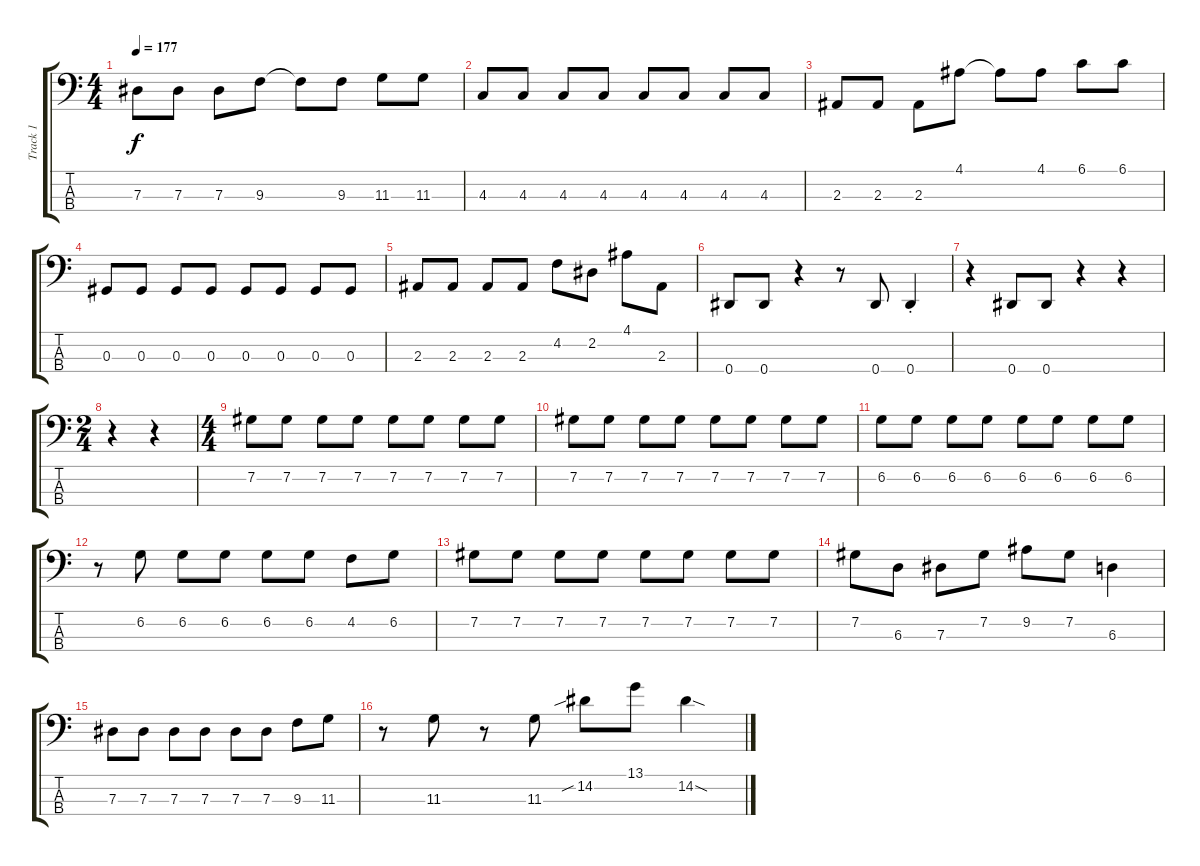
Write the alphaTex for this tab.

\track ("Track 1" "Track 1") {instrument electricbassfinger}
\staff {score tabs}
\tuning (Gb2 Db2 Ab1 Eb1) {hide}
\ts (4 4)
\tempo 177
\clef f4
\ks c
7.3.8{dy f} 7.3.8 7.3.8 9.3.8 9.3{t}.8 9.3.8 11.3.8 11.3.8 |
4.3.8 4.3.8 4.3.8 4.3.8 4.3.8 4.3.8 4.3.8 4.3.8 |
2.3.8 2.3.8 2.3.8 4.1.8 4.1{t}.8 4.1.8 6.1.8 6.1.8 |
0.3.8 0.3.8 0.3.8 0.3.8 0.3.8 0.3.8 0.3.8 0.3.8 |
2.3.8 2.3.8 2.3.8 2.3.8 4.2.8 2.2.8 4.1.8 2.3.8 |
0.4.8 0.4.8 r.4 r.8 0.4.8 0.4{st}.4 |
r.4 0.4.8 0.4.8 r.4 r.4 |
\ts (2 4)
r.4 r.4 |
\ts (4 4)
7.2.8 7.2.8 7.2.8 7.2.8 7.2.8 7.2.8 7.2.8 7.2.8 |
7.2.8 7.2.8 7.2.8 7.2.8 7.2.8 7.2.8 7.2.8 7.2.8 |
6.2.8 6.2.8 6.2.8 6.2.8 6.2.8 6.2.8 6.2.8 6.2.8 |
r.8 6.2.8 6.2.8 6.2.8 6.2.8 6.2.8 4.2.8 6.2.8 |
7.2.8 7.2.8 7.2.8 7.2.8 7.2.8 7.2.8 7.2.8 7.2.8 |
7.2.8 6.3.8 7.3.8 7.2.8 9.2.8 7.2.8 6.3.4 |
7.3.8 7.3.8 7.3.8 7.3.8 7.3.8 7.3.8 9.3.8 11.3.8 |
r.8 11.3.8 r.8 11.3.8 14.2{sib}.8 13.1.8 14.2{sod}.4
